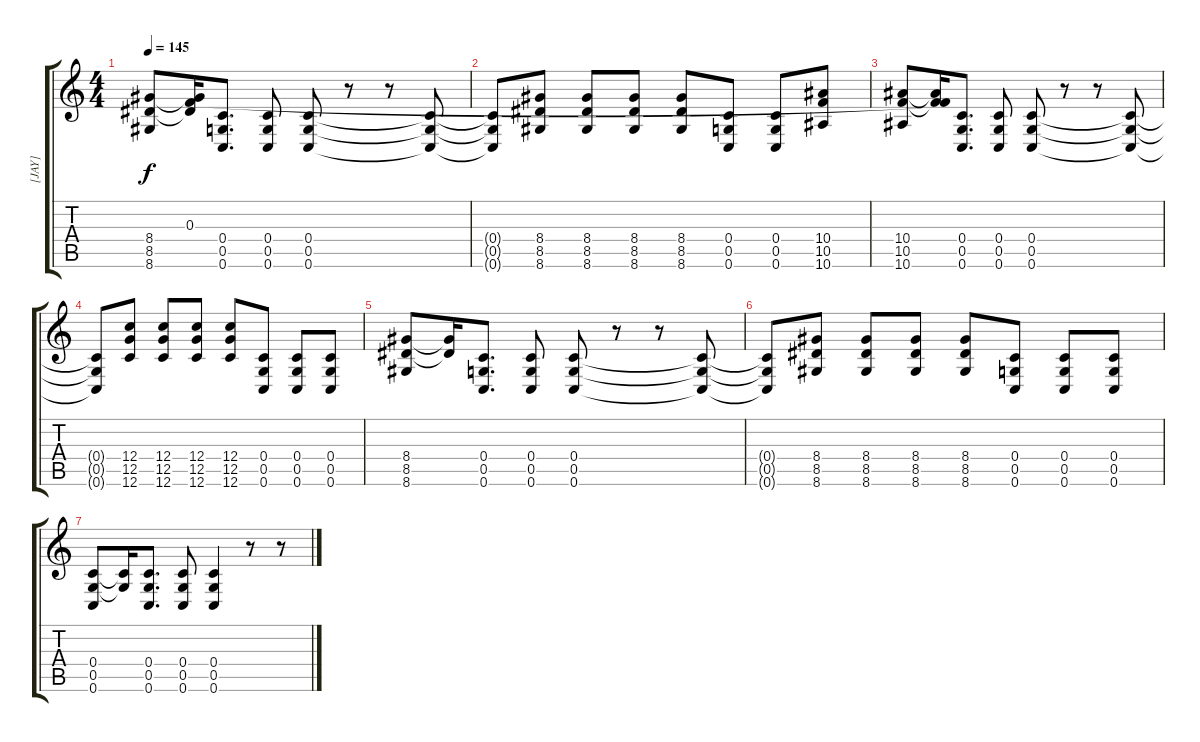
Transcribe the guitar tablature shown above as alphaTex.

\track ("[JAY]" "[JAY]") {instrument overdrivenguitar}
\staff {score tabs}
\tuning (D4 A3 F3 C3 G2 C2) {hide}
\ts (4 4)
\tempo 145
\clef g2
\ks c
(8.4 8.5 8.6).8{dy f} (0.3{t} 8.4{t} 8.5{t}).16 (0.4 0.5 0.6).8{d} (0.4 0.5 0.6).8 (0.4 0.5 0.6).8 r.8 r.8 (0.4{t} 0.5{t} 0.6{t}).8 |
(0.4{t} 0.5{t} 0.6{t}).8 (8.4 8.5 8.6).8 (8.4 8.5 8.6).8 (8.4 8.5 8.6).8 (8.4 8.5 8.6).8 (0.4 0.5 0.6).8 (0.4 0.5 0.6).8 (10.4 10.5 10.6).8 |
(10.4 10.5 10.6).8 (0.3{t} 10.4{t} 10.5{t}).16 (0.4 0.5 0.6).8{d} (0.4 0.5 0.6).8 (0.4 0.5 0.6).8 r.8 r.8 (0.4{t} 0.5{t} 0.6{t}).8 |
(0.4{t} 0.5{t} 0.6{t}).8 (12.4 12.5 12.6).8 (12.4 12.5 12.6).8 (12.4 12.5 12.6).8 (12.4 12.5 12.6).8 (0.4 0.5 0.6).8 (0.4 0.5 0.6).8 (0.4 0.5 0.6).8 |
(8.4 8.5 8.6).8 (8.4{t} 8.5{t}).16 (0.4 0.5 0.6).8{d} (0.4 0.5 0.6).8 (0.4 0.5 0.6).8 r.8 r.8 (0.4{t} 0.5{t} 0.6{t}).8 |
(0.4{t} 0.5{t} 0.6{t}).8 (8.4 8.5 8.6).8 (8.4 8.5 8.6).8 (8.4 8.5 8.6).8 (8.4 8.5 8.6).8 (0.4 0.5 0.6).8 (0.4 0.5 0.6).8 (0.4 0.5 0.6).8 |
(0.4 0.5 0.6).8 (0.4{t} 0.5{t}).16 (0.4 0.5 0.6).8{d} (0.4 0.5 0.6).8 (0.4 0.5 0.6).4 r.8 r.8
